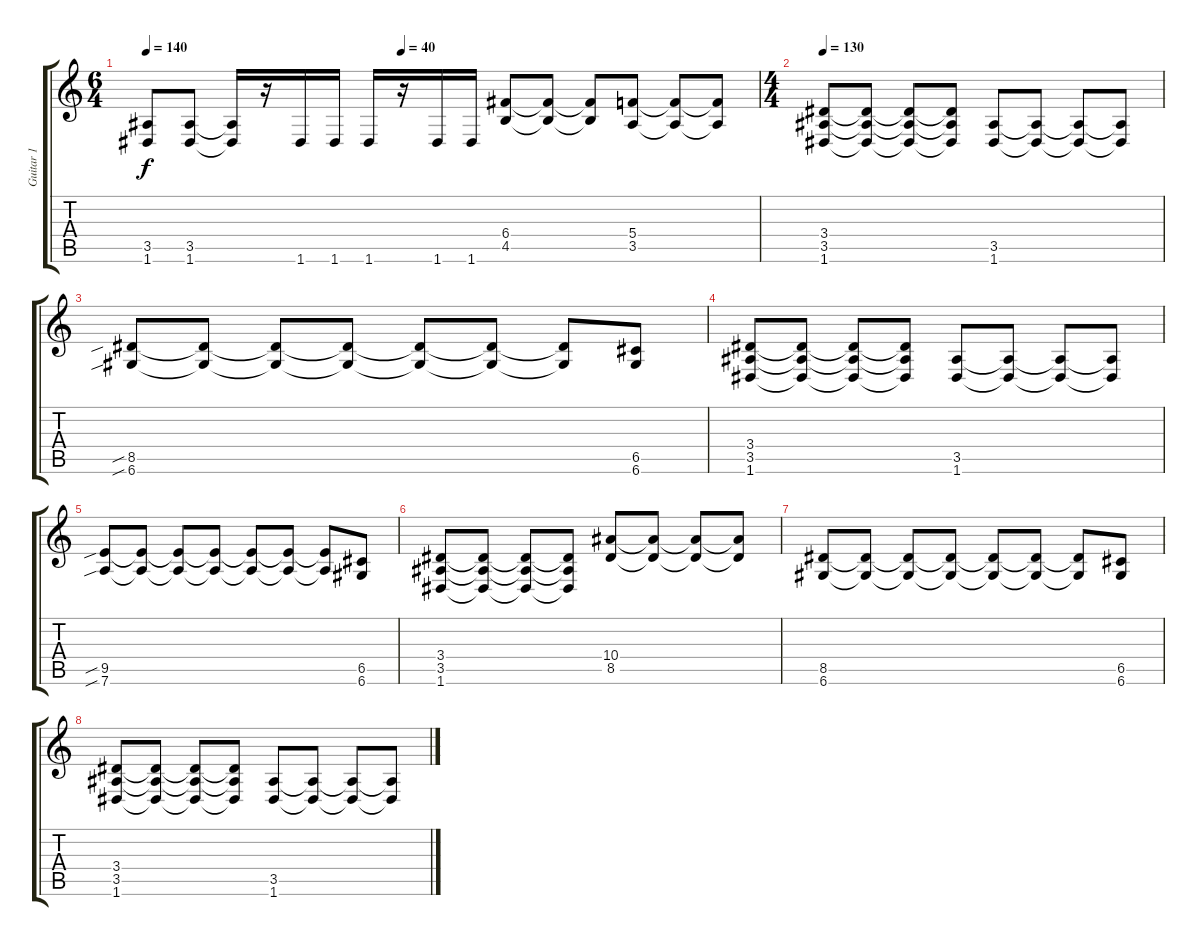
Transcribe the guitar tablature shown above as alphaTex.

\track ("Guitar 1" "Guitar 1") {instrument distortionguitar}
\staff {score tabs}
\tuning (D4 A3 F3 C3 G2 D2) {hide}
\ts (6 4)
\tempo 140
\tempo (40 0.4166666666666667)
\clef g2
\ks c
(3.5 1.6).8{dy f} (3.5 1.6).8 (3.5{t} 1.6{t}).16 r.16 1.6.16 1.6.16 1.6.16 r.16 1.6.16 1.6.16 (6.4 4.5).8 (6.4{t} 4.5{t}).8 (6.4{t} 4.5{t}).8 (5.4 3.5).8 (5.4{t} 3.5{t}).8 (5.4{t} 3.5{t}).8 |
\ts (4 4)
\tempo 130
(3.4 3.5 1.6).8 (3.4{t} 3.5{t} 1.6{t}).8 (3.4{t} 3.5{t} 1.6{t}).8 (3.4{t} 3.5{t} 1.6{t}).8 (3.5 1.6).8 (3.5{t} 1.6{t}).8 (3.5{t} 1.6{t}).8 (3.5{t} 1.6{t}).8 |
(8.5{sib} 6.6{sib}).8 (8.5{t} 6.6{t}).8 (8.5{t} 6.6{t}).8 (8.5{t} 6.6{t}).8 (8.5{t} 6.6{t}).8 (8.5{t} 6.6{t}).8 (8.5{t} 6.6{t}).8 (6.5 6.6).8 |
(3.4 3.5 1.6).8 (3.4{t} 3.5{t} 1.6{t}).8 (3.4{t} 3.5{t} 1.6{t}).8 (3.4{t} 3.5{t} 1.6{t}).8 (3.5 1.6).8 (3.5{t} 1.6{t}).8 (3.5{t} 1.6{t}).8 (3.5{t} 1.6{t}).8 |
(9.5{sib} 7.6{sib}).8 (9.5{t} 7.6{t}).8 (9.5{t} 7.6{t}).8 (9.5{t} 7.6{t}).8 (9.5{t} 7.6{t}).8 (9.5{t} 7.6{t}).8 (9.5{t} 7.6{t}).8 (6.5 6.6).8 |
(3.4 3.5 1.6).8 (3.4{t} 3.5{t} 1.6{t}).8 (3.4{t} 3.5{t} 1.6{t}).8 (3.4{t} 3.5{t} 1.6{t}).8 (10.4 8.5).8 (10.4{t} 8.5{t}).8 (10.4{t} 8.5{t}).8 (10.4{t} 8.5{t}).8 |
(8.5 6.6).8 (8.5{t} 6.6{t}).8 (8.5{t} 6.6{t}).8 (8.5{t} 6.6{t}).8 (8.5{t} 6.6{t}).8 (8.5{t} 6.6{t}).8 (8.5{t} 6.6{t}).8 (6.5 6.6).8 |
(3.4 3.5 1.6).8 (3.4{t} 3.5{t} 1.6{t}).8 (3.4{t} 3.5{t} 1.6{t}).8 (3.4{t} 3.5{t} 1.6{t}).8 (3.5 1.6).8 (3.5{t} 1.6{t}).8 (3.5{t} 1.6{t}).8 (3.5{t} 1.6{t}).8
